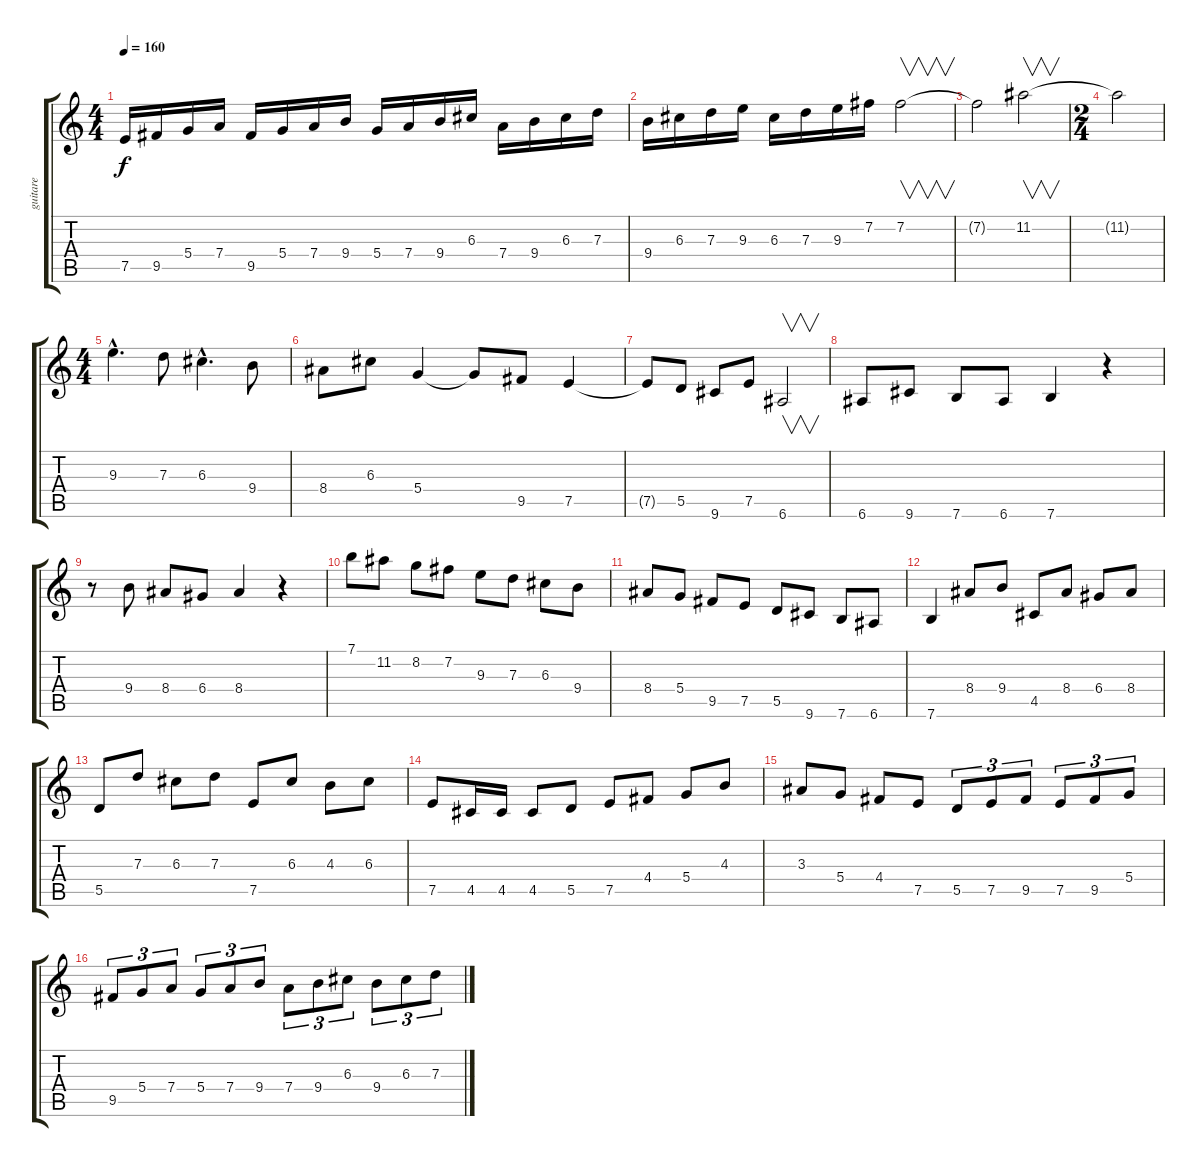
\track ("guitare" "guitare") {instrument distortionguitar}
\staff {score tabs}
\tuning (E4 B3 G3 D3 A2 E2) {hide}
\ts (4 4)
\tempo 160
\clef g2
\ks c
7.5.16{dy f} 9.5.16 5.4.16 7.4.16 9.5.16 5.4.16 7.4.16 9.4.16 5.4.16 7.4.16 9.4.16 6.3.16 7.4.16 9.4.16 6.3.16 7.3.16 |
9.4.16 6.3.16 7.3.16 9.3.16 6.3.16 7.3.16 9.3.16 7.2.16 7.2.2{v} |
7.2{t}.2 11.2.2{v} |
\ts (2 4)
11.2{t}.2 |
\ts (4 4)
9.3{hac}.4{d} 7.3.8 6.3{hac}.4{d} 9.4.8 |
8.4.8 6.3.8 5.4.4 5.4{t}.8 9.5.8 7.5.4 |
7.5{t}.8 5.5.8 9.6.8 7.5.8 6.6.2{v} |
6.6.8 9.6.8 7.6.8 6.6.8 7.6.4 r.4 |
r.8 9.4.8 8.4.8 6.4.8 8.4.4 r.4 |
7.1.8 11.2.8 8.2.8 7.2.8 9.3.8 7.3.8 6.3.8 9.4.8 |
8.4.8 5.4.8 9.5.8 7.5.8 5.5.8 9.6.8 7.6.8 6.6.8 |
7.6.4 8.4.8 9.4.8 4.5.8 8.4.8 6.4.8 8.4.8 |
5.5.8 7.3.8 6.3.8 7.3.8 7.5.8 6.3.8 4.3.8 6.3.8 |
7.5.8 4.5.16 4.5.16 4.5.8 5.5.8 7.5.8 4.4.8 5.4.8 4.3.8 |
3.3.8 5.4.8 4.4.8 7.5.8 5.5.8{tu (3 2)} 7.5.8{tu (3 2)} 9.5.8{tu (3 2)} 7.5.8{tu (3 2)} 9.5.8{tu (3 2)} 5.4.8{tu (3 2)} |
9.5.8{tu (3 2)} 5.4.8{tu (3 2)} 7.4.8{tu (3 2)} 5.4.8{tu (3 2)} 7.4.8{tu (3 2)} 9.4.8{tu (3 2)} 7.4.8{tu (3 2)} 9.4.8{tu (3 2)} 6.3.8{tu (3 2)} 9.4.8{tu (3 2)} 6.3.8{tu (3 2)} 7.3.8{tu (3 2)}
